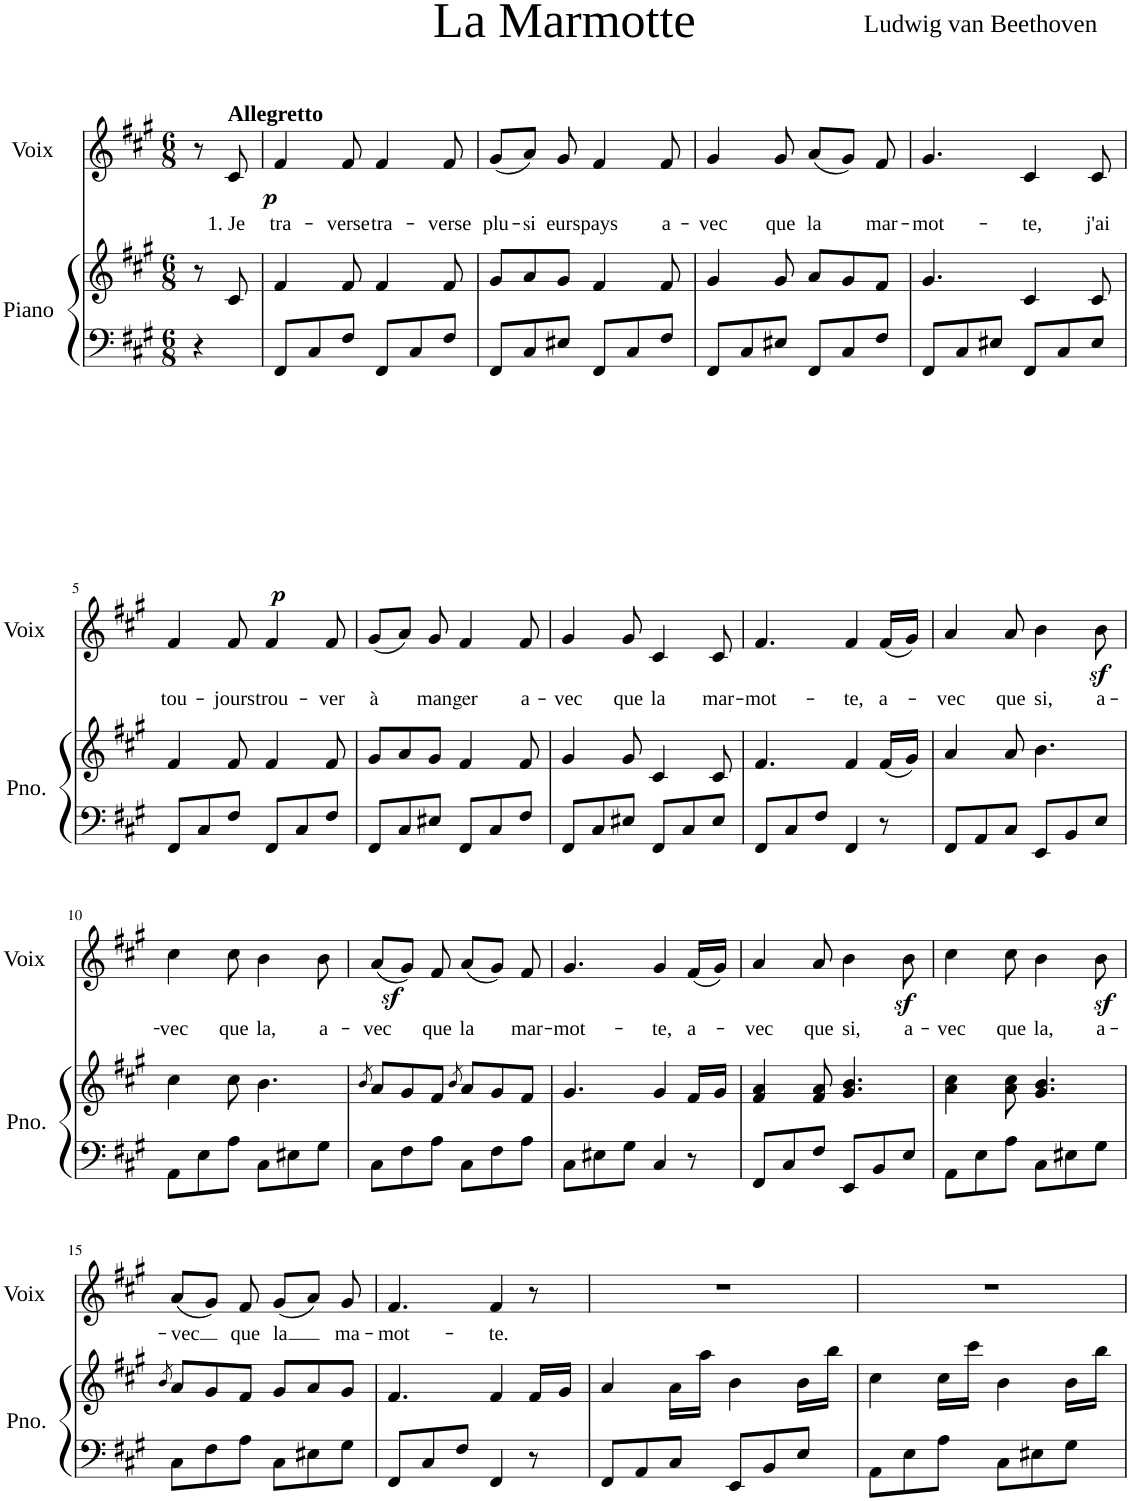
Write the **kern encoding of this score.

**kern	**kern	**dynam	**kern	**text	**dynam
*part2	*part2	*part2	*part1	*part1	*part1
*staff3	*staff2	*staff2/3	*staff1	*staff1	*staff1
*I"Piano	*	*	*I"Voix	*	*
*I'Pno.	*	*	*I'Voix	*	*
*clefF4	*clefG2	*	*clefG2	*	*
*k[f#c#g#]	*k[f#c#g#]	*	*k[f#c#g#]	*	*
*M6/8	*M6/8	*	*M6/8	*	*
=	=	=	=	=	=
!	!	!LO:DY:b=2	!	!	!LO:DY:b
4r	8r	p	8r	.	p
!	!	!	!LO:TX:a:B:t=Allegretto	!	!
!	!	!	!	!LO:LY:b	!
.	8c#/	.	8c#/	1. Je	.
=1	=1	=1	=1	=1	=1
!	!	!	!	!LO:LY:b	!
8FF#/L	4f#/	.	4f#/	tra-	.
8C#/	.	.	.	.	.
!	!	!	!	!LO:LY:b	!
8F#/J	8f#/	.	8f#/	-verse	.
!	!	!	!	!LO:LY:b	!
8FF#/L	4f#/	.	4f#/	tra-	.
8C#/	.	.	.	.	.
!	!	!	!	!LO:LY:b	!
8F#/J	8f#/	.	8f#/	-verse	.
=2	=2	=2	=2	=2	=2
!	!	!	!	!LO:LY:b	!
8FF#/L	8g#/L	.	(8g#/L	plu-	.
!	!	!	!	!LO:LY:b	!
8C#/	8a/	.	8a/J)	-si	.
!	!	!	!	!LO:LY:b	!
8E#X/J	8g#/J	.	8g#/	-eurs	.
!	!	!	!	!LO:LY:b	!
8FF#/L	4f#/	.	4f#/	pays	.
8C#/	.	.	.	.	.
!	!	!	!	!LO:LY:b	!
8F#/J	8f#/	.	8f#/	a-	.
=3	=3	=3	=3	=3	=3
!	!	!	!	!LO:LY:b	!
8FF#/L	4g#/	.	4g#/	-vec	.
8C#/	.	.	.	.	.
!	!	!	!	!LO:LY:b	!
8E#X/J	8g#/	.	8g#/	que	.
!	!	!	!	!LO:LY:b	!
8FF#/L	8a/L	.	(8a/L	la	.
8C#/	8g#/	.	8g#/J)	.	.
!	!	!	!	!LO:LY:b	!
8F#/J	8f#/J	.	8f#/	mar-	.
=4	=4	=4	=4	=4	=4
!	!	!	!	!LO:LY:b	!
8FF#/L	4.g#/	.	4.g#/	-mot-	.
8C#/	.	.	.	.	.
8E#X/J	.	.	.	.	.
!	!	!	!	!LO:LY:b	!
8FF#/L	4c#/	.	4c#/	-te,	.
8C#/	.	.	.	.	.
!	!	!	!	!LO:LY:b	!
8E#/J	8c#/	.	8c#/	j'ai	.
!!LO:LB:g=z
=5	=5	=5	=5	=5	=5
!	!	!	!	!LO:LY:b	!
8FF#/L	4f#/	.	4f#/	tou-	.
8C#/	.	.	.	.	.
!	!	!	!	!LO:LY:b	!
8F#/J	8f#/	.	8f#/	-jours	.
!	!	!	!	!LO:LY:b	!
8FF#/L	4f#/	.	4f#/	trou-	.
8C#/	.	.	.	.	.
!	!	!	!	!LO:LY:b	!
8F#/J	8f#/	.	8f#/	-ver	.
=6	=6	=6	=6	=6	=6
!	!	!	!	!LO:LY:b	!
8FF#/L	8g#/L	.	(8g#/L	à	.
8C#/	8a/	.	8a/J)	.	.
!	!	!	!	!LO:LY:b	!
8E#X/J	8g#/J	.	8g#/	-man-	.
!	!	!	!	!LO:LY:b	!
8FF#/L	4f#/	.	4f#/	ger	.
8C#/	.	.	.	.	.
!	!	!	!	!LO:LY:b	!
8F#/J	8f#/	.	8f#/	a-	.
=7	=7	=7	=7	=7	=7
!	!	!	!	!LO:LY:b	!
8FF#/L	4g#/	.	4g#/	-vec	.
8C#/	.	.	.	.	.
!	!	!	!	!LO:LY:b	!
8E#X/J	8g#/	.	8g#/	que	.
!	!	!	!	!LO:LY:b	!
8FF#/L	4c#/	.	4c#/	la	.
8C#/	.	.	.	.	.
!	!	!	!	!LO:LY:b	!
8E#/J	8c#/	.	8c#/	mar-	.
=8	=8	=8	=8	=8	=8
!	!	!	!	!LO:LY:b	!
8FF#/L	4.f#/	.	4.f#/	-mot-	.
8C#/	.	.	.	.	.
8F#/J	.	.	.	.	.
!	!	!	!	!LO:LY:b	!
4FF#/	4f#/	.	4f#/	-te,	.
!	!	!	!	!LO:LY:b	!
8r	(16f#/LL	.	(16f#/LL	a-	.
.	16g#/JJ)	.	16g#/JJ)	.	.
=9	=9	=9	=9	=9	=9
!	!	!	!	!LO:LY:b	!
8FF#/L	4a/	.	4a/	-vec	.
8AA/	.	.	.	.	.
!	!	!	!	!LO:LY:b	!
8C#/J	8a/	.	8az</	que	.
!	!	!	!	!LO:LY:b	!
8EE/L	4.b\	.	4b\	si,	.
8BB/	.	.	.	.	.
!	!	!	!	!LO:LY:b	!
8E/J	.	.	8b\	a-	.
!!LO:LB:g=z
=10	=10	=10	=10	=10	=10
!	!	!	!	!LO:LY:b	!
8AA\L	4cc#\	.	4cc#\	-vec	.
8E\	.	.	.	.	.
!	!	!	!	!LO:LY:b	!
8A\J	8cc#\	.	8cc#\	que	.
!	!	!	!	!LO:LY:b	!
8C#\L	4.b\	.	4bz<\	la,	.
8E#X\	.	.	.	.	.
!	!	!	!	!LO:LY:b	!
8G#\J	.	.	8b\	a-	.
=11	=11	=11	=11	=11	=11
.	8qb/	.	.	.	.
!	!	!	!	!LO:LY:b	!
8C#\L	8a/L	.	(8a/L	-vec	.
8F#\	8g#/	.	8g#/J)	.	.
!	!	!	!	!LO:LY:b	!
8A\J	8f#/J	.	8f#/	que	.
.	8qb/	.	.	.	.
!	!	!	!	!LO:LY:b	!
8C#\L	8a/L	.	(8a/L	la	.
8F#\	8g#/	.	8g#/J)	.	.
!	!	!	!	!LO:LY:b	!
8A\J	8f#/J	.	8f#/	mar-	.
=12	=12	=12	=12	=12	=12
!	!	!	!	!LO:LY:b	!
8C#\L	4.g#/	.	4.g#/	-mot-	.
8E#X\	.	.	.	.	.
8G#\J	.	.	.	.	.
!	!	!	!	!LO:LY:b	!
4C#/	4g#/	.	4g#/	-te,	.
!	!	!	!	!LO:LY:b	!
8r	16f#/LL	.	(16f#/LL	a-	.
.	16g#/JJ	.	16g#/JJ)	.	.
=13	=13	=13	=13	=13	=13
!	!	!	!	!LO:LY:b	!
8FF#/L	4f#/ 4a/	.	4a/	-vec	.
8C#/	.	.	.	.	.
!	!	!	!	!LO:LY:b	!
8F#/J	8f#/ 8a/	.	8az</	que	.
!	!	!	!	!LO:LY:b	!
8EE/L	4.g#/ 4.b/	.	4b\	si,	.
8BB/	.	.	.	.	.
!	!	!	!	!LO:LY:b	!
8E/J	.	.	8b\	a-	.
=14	=14	=14	=14	=14	=14
!	!	!	!	!LO:LY:b	!
8AA\L	4a\ 4cc#\	.	4cc#\	-vec	.
8E\	.	.	.	.	.
!	!	!	!	!LO:LY:b	!
8A\J	8a\ 8cc#\	.	8cc#z<\	que	.
!	!	!	!	!LO:LY:b	!
8C#\L	4.g#/ 4.b/	.	4b\	la,	.
8E#X\	.	.	.	.	.
!	!	!	!	!LO:LY:b	!
8G#\J	.	.	8b\	a-	.
!!LO:LB:g=z
=15	=15	=15	=15	=15	=15
.	8qb/	.	.	.	.
!	!	!	!	!LO:LY:b	!
8C#\L	8a/L	.	(8a/L	-vec	.
8F#\	8g#/	.	8g#/J)	.	.
!	!	!	!	!LO:LY:b	!
8A\J	8f#/J	.	8f#/	que	.
!	!	!	!	!LO:LY:b	!
8C#\L	8g#/L	.	(8g#/L	la	.
8E#X\	8a/	.	8a/J)	.	.
!	!	!	!	!LO:LY:b	!
8G#\J	8g#/J	.	8g#/	ma-	.
=16	=16	=16	=16	=16	=16
!	!	!	!	!LO:LY:b	!
8FF#/L	4.f#/	.	4.f#/	-mot-	.
8C#/	.	.	.	.	.
8F#/J	.	.	.	.	.
!	!	!	!	!LO:LY:b	!
4FF#/	4f#/	.	4f#/	-te.	.
8r	16f#/LL	.	8r	.	.
.	16g#/JJ	.	.	.	.
=17	=17	=17	=17	=17	=17
8FF#/L	4a/	.	2.r	.	.
8AA/	.	.	.	.	.
8C#/J	16a\LL	.	.	.	.
.	16aa\JJ	.	.	.	.
8EE/L	4b\	.	.	.	.
8BB/	.	.	.	.	.
8E/J	16b\LL	.	.	.	.
.	16bb\JJ	.	.	.	.
=18	=18	=18	=18	=18	=18
8AA\L	4cc#\	.	2.r	.	.
8E\	.	.	.	.	.
8A\J	16cc#\LL	.	.	.	.
.	16ccc#\JJ	.	.	.	.
8C#\L	4b\	.	.	.	.
8E#X\	.	.	.	.	.
8G#\J	16b\LL	.	.	.	.
.	16bb\JJ	.	.	.	.
=	=	=	=	=	=
*-	*-	*-	*-	*-	*-
